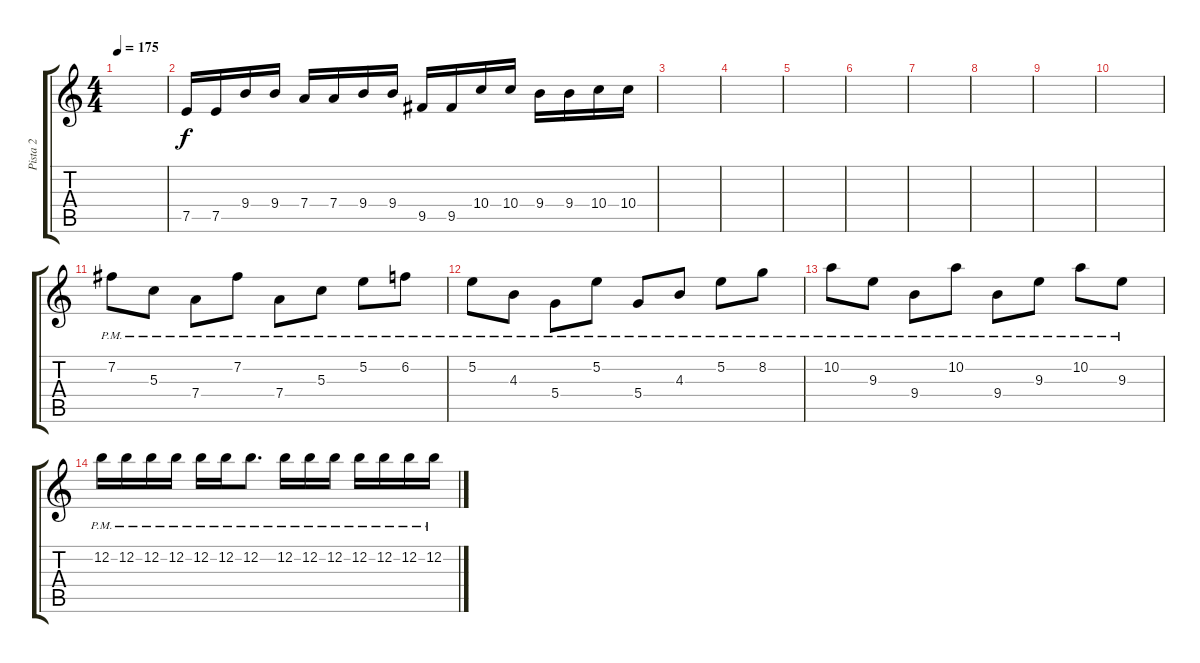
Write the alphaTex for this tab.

\track ("Pista 2" "Pista 2") {instrument distortionguitar}
\staff {score tabs}
\tuning (E4 B3 G3 D3 A2 E2) {hide}
\ts (4 4)
\tempo 175
\clef g2
\ks c
|
7.5.16 7.5.16 9.4.16 9.4.16 7.4.16 7.4.16 9.4.16 9.4.16 9.5.16 9.5.16 10.4.16 10.4.16 9.4.16 9.4.16 10.4.16 10.4.16 |
|
|
|
|
|
|
|
|
7.2{pm}.8 5.3{pm}.8 7.4{pm}.8 7.2{pm}.8 7.4{pm}.8 5.3{pm}.8 5.2{pm}.8 6.2{pm}.8 |
5.2{pm}.8 4.3{pm}.8 5.4{pm}.8 5.2{pm}.8 5.4{pm}.8 4.3{pm}.8 5.2{pm}.8 8.2{pm}.8 |
10.2{pm}.8 9.3{pm}.8 9.4{pm}.8 10.2{pm}.8 9.4{pm}.8 9.3{pm}.8 10.2{pm}.8 9.3{pm}.8 |
12.2{pm}.16 12.2{pm}.16 12.2{pm}.16 12.2{pm}.16 12.2{pm}.16 12.2{pm}.16 12.2{pm}.8{d} 12.2{pm}.16 12.2{pm}.16 12.2{pm}.16 12.2{pm}.16 12.2{pm}.16 12.2{pm}.16 12.2{pm}.16
